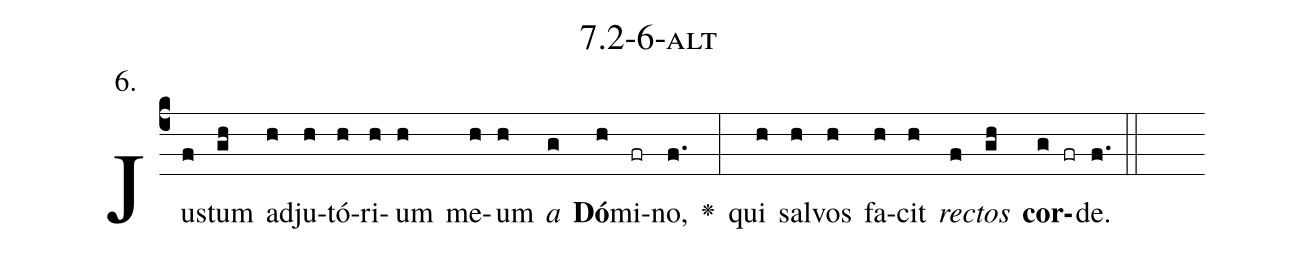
name: 7.2-6-alt;
annotation: 6.;
%%
(c4)Jus(f)tum(gh) ad(h)ju(h)tó(h)ri(h)um(h) me(h)um(h) <i>a</i>(g) <b>Dó</b>(h)mi(fr)no,(f.) <v>\greheightstar</v>(:) qui(h) sal(h)vos(h) fa(h)cit(h) <i>rec</i>(f)<i>tos</i>(gh) <b>cor</b>(g fr)de.(f.) (::)


%E(h) u(h) o(f) u(gh) a(g) e.(f.) (::)
